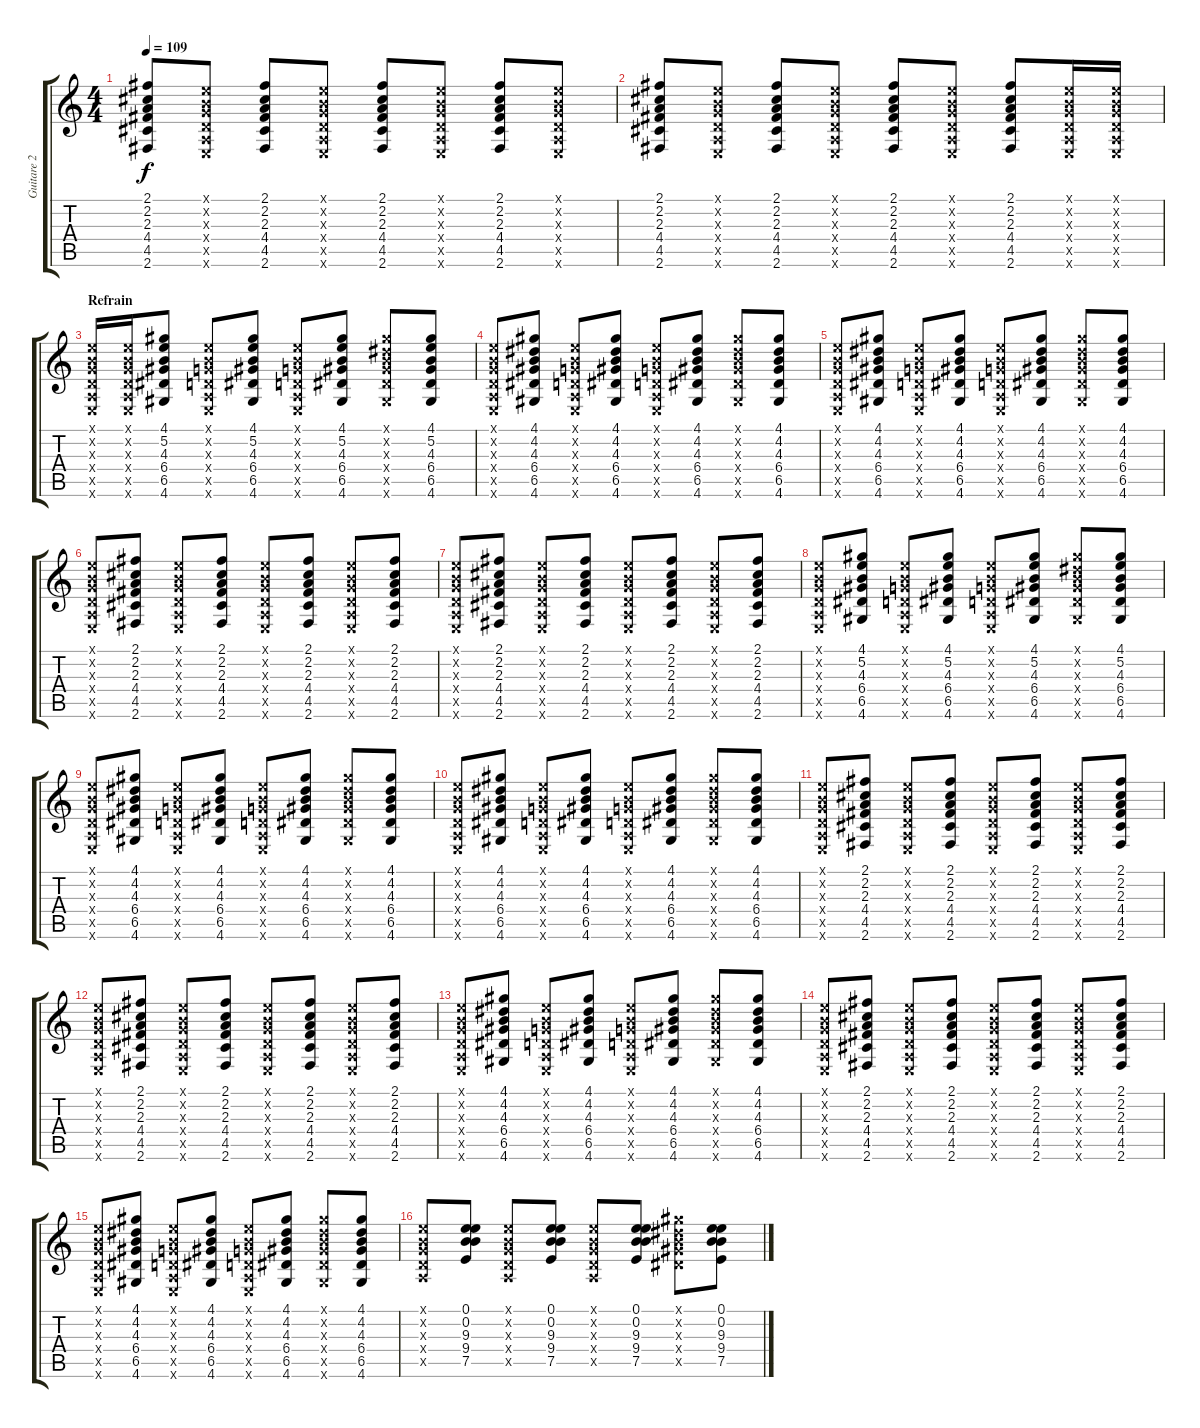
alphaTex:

\track ("Guitare 2" "Guitare 2") {instrument acousticguitarsteel}
\staff {score tabs}
\tuning (E4 B3 G3 D3 A2 E2) {hide}
\ts (4 4)
\tempo 109
\clef g2
\ks c
(2.1 2.2 2.3 4.4 4.5 2.6).8{dy f} (0.1{x} 0.2{x} 0.3{x} 0.4{x} 0.5{x} 0.6{x}).8 (2.1 2.2 2.3 4.4 4.5 2.6).8 (0.1{x} 0.2{x} 0.3{x} 0.4{x} 0.5{x} 0.6{x}).8 (2.1 2.2 2.3 4.4 4.5 2.6).8 (0.1{x} 0.2{x} 0.3{x} 0.4{x} 0.5{x} 0.6{x}).8 (2.1 2.2 2.3 4.4 4.5 2.6).8 (0.1{x} 0.2{x} 0.3{x} 0.4{x} 0.5{x} 0.6{x}).8 |
(2.1 2.2 2.3 4.4 4.5 2.6).8 (0.1{x} 0.2{x} 0.3{x} 0.4{x} 0.5{x} 0.6{x}).8 (2.1 2.2 2.3 4.4 4.5 2.6).8 (0.1{x} 0.2{x} 0.3{x} 0.4{x} 0.5{x} 0.6{x}).8 (2.1 2.2 2.3 4.4 4.5 2.6).8 (0.1{x} 0.2{x} 0.3{x} 0.4{x} 0.5{x} 0.6{x}).8 (2.1 2.2 2.3 4.4 4.5 2.6).8 (0.1{x} 0.2{x} 0.3{x} 0.4{x} 0.5{x} 0.6{x}).16 (0.1{x} 0.2{x} 0.3{x} 0.4{x} 0.5{x} 0.6{x}).16 |
\section ("" "Refrain")
(0.1{x} 0.2{x} 0.3{x} 0.4{x} 0.5{x} 0.6{x}).16 (0.1{x} 0.2{x} 0.3{x} 0.4{x} 0.5{x} 0.6{x}).16 (4.1 5.2 4.3 6.4 6.5 4.6).8 (0.1{x} 0.2{x} 0.3{x} 0.4{x} 0.5{x} 0.6{x}).8 (4.1 5.2 4.3 6.4 6.5 4.6).8 (0.1{x} 0.2{x} 0.3{x} 0.4{x} 0.5{x} 0.6{x}).8 (4.1 5.2 4.3 6.4 6.5 4.6).8 (4.1{x} 4.2{x} 4.3{x} 6.4{x} 6.5{x} 4.6{x}).8 (4.1 5.2 4.3 6.4 6.5 4.6).8 |
(0.1{x} 0.2{x} 0.3{x} 0.4{x} 0.5{x} 0.6{x}).8 (4.1 4.2 4.3 6.4 6.5 4.6).8 (0.1{x} 0.2{x} 0.3{x} 0.4{x} 0.5{x} 0.6{x}).8 (4.1 4.2 4.3 6.4 6.5 4.6).8 (0.1{x} 0.2{x} 0.3{x} 0.4{x} 0.5{x} 0.6{x}).8 (4.1 4.2 4.3 6.4 6.5 4.6).8 (4.1{x} 4.2{x} 4.3{x} 6.4{x} 6.5{x} 4.6{x}).8 (4.1 4.2 4.3 6.4 6.5 4.6).8 |
(0.1{x} 0.2{x} 0.3{x} 0.4{x} 0.5{x} 0.6{x}).8 (4.1 4.2 4.3 6.4 6.5 4.6).8 (0.1{x} 0.2{x} 0.3{x} 0.4{x} 0.5{x} 0.6{x}).8 (4.1 4.2 4.3 6.4 6.5 4.6).8 (0.1{x} 0.2{x} 0.3{x} 0.4{x} 0.5{x} 0.6{x}).8 (4.1 4.2 4.3 6.4 6.5 4.6).8 (4.1{x} 4.2{x} 4.3{x} 6.4{x} 6.5{x} 4.6{x}).8 (4.1 4.2 4.3 6.4 6.5 4.6).8 |
(0.1{x} 0.2{x} 0.3{x} 0.4{x} 0.5{x} 0.6{x}).8 (2.1 2.2 2.3 4.4 4.5 2.6).8 (0.1{x} 0.2{x} 0.3{x} 0.4{x} 0.5{x} 0.6{x}).8 (2.1 2.2 2.3 4.4 4.5 2.6).8 (0.1{x} 0.2{x} 0.3{x} 0.4{x} 0.5{x} 0.6{x}).8 (2.1 2.2 2.3 4.4 4.5 2.6).8 (0.1{x} 0.2{x} 0.3{x} 0.4{x} 0.5{x} 0.6{x}).8 (2.1 2.2 2.3 4.4 4.5 2.6).8 |
(0.1{x} 0.2{x} 0.3{x} 0.4{x} 0.5{x} 0.6{x}).8 (2.1 2.2 2.3 4.4 4.5 2.6).8 (0.1{x} 0.2{x} 0.3{x} 0.4{x} 0.5{x} 0.6{x}).8 (2.1 2.2 2.3 4.4 4.5 2.6).8 (0.1{x} 0.2{x} 0.3{x} 0.4{x} 0.5{x} 0.6{x}).8 (2.1 2.2 2.3 4.4 4.5 2.6).8 (0.1{x} 0.2{x} 0.3{x} 0.4{x} 0.5{x} 0.6{x}).8 (2.1 2.2 2.3 4.4 4.5 2.6).8 |
(0.1{x} 0.2{x} 0.3{x} 0.4{x} 0.5{x} 0.6{x}).8 (4.1 5.2 4.3 6.4 6.5 4.6).8 (0.1{x} 0.2{x} 0.3{x} 0.4{x} 0.5{x} 0.6{x}).8 (4.1 5.2 4.3 6.4 6.5 4.6).8 (0.1{x} 0.2{x} 0.3{x} 0.4{x} 0.5{x} 0.6{x}).8 (4.1 5.2 4.3 6.4 6.5 4.6).8 (4.1{x} 4.2{x} 4.3{x} 6.4{x} 6.5{x} 4.6{x}).8 (4.1 5.2 4.3 6.4 6.5 4.6).8 |
(0.1{x} 0.2{x} 0.3{x} 0.4{x} 0.5{x} 0.6{x}).8 (4.1 4.2 4.3 6.4 6.5 4.6).8 (0.1{x} 0.2{x} 0.3{x} 0.4{x} 0.5{x} 0.6{x}).8 (4.1 4.2 4.3 6.4 6.5 4.6).8 (0.1{x} 0.2{x} 0.3{x} 0.4{x} 0.5{x} 0.6{x}).8 (4.1 4.2 4.3 6.4 6.5 4.6).8 (4.1{x} 4.2{x} 4.3{x} 6.4{x} 6.5{x} 4.6{x}).8 (4.1 4.2 4.3 6.4 6.5 4.6).8 |
(0.1{x} 0.2{x} 0.3{x} 0.4{x} 0.5{x} 0.6{x}).8 (4.1 4.2 4.3 6.4 6.5 4.6).8 (0.1{x} 0.2{x} 0.3{x} 0.4{x} 0.5{x} 0.6{x}).8 (4.1 4.2 4.3 6.4 6.5 4.6).8 (0.1{x} 0.2{x} 0.3{x} 0.4{x} 0.5{x} 0.6{x}).8 (4.1 4.2 4.3 6.4 6.5 4.6).8 (4.1{x} 4.2{x} 4.3{x} 6.4{x} 6.5{x} 4.6{x}).8 (4.1 4.2 4.3 6.4 6.5 4.6).8 |
(0.1{x} 0.2{x} 0.3{x} 0.4{x} 0.5{x} 0.6{x}).8 (2.1 2.2 2.3 4.4 4.5 2.6).8 (0.1{x} 0.2{x} 0.3{x} 0.4{x} 0.5{x} 0.6{x}).8 (2.1 2.2 2.3 4.4 4.5 2.6).8 (0.1{x} 0.2{x} 0.3{x} 0.4{x} 0.5{x} 0.6{x}).8 (2.1 2.2 2.3 4.4 4.5 2.6).8 (0.1{x} 0.2{x} 0.3{x} 0.4{x} 0.5{x} 0.6{x}).8 (2.1 2.2 2.3 4.4 4.5 2.6).8 |
(0.1{x} 0.2{x} 0.3{x} 0.4{x} 0.5{x} 0.6{x}).8 (2.1 2.2 2.3 4.4 4.5 2.6).8 (0.1{x} 0.2{x} 0.3{x} 0.4{x} 0.5{x} 0.6{x}).8 (2.1 2.2 2.3 4.4 4.5 2.6).8 (0.1{x} 0.2{x} 0.3{x} 0.4{x} 0.5{x} 0.6{x}).8 (2.1 2.2 2.3 4.4 4.5 2.6).8 (0.1{x} 0.2{x} 0.3{x} 0.4{x} 0.5{x} 0.6{x}).8 (2.1 2.2 2.3 4.4 4.5 2.6).8 |
(0.1{x} 0.2{x} 0.3{x} 0.4{x} 0.5{x} 0.6{x}).8 (4.1 4.2 4.3 6.4 6.5 4.6).8 (0.1{x} 0.2{x} 0.3{x} 0.4{x} 0.5{x} 0.6{x}).8 (4.1 4.2 4.3 6.4 6.5 4.6).8 (0.1{x} 0.2{x} 0.3{x} 0.4{x} 0.5{x} 0.6{x}).8 (4.1 4.2 4.3 6.4 6.5 4.6).8 (4.1{x} 4.2{x} 4.3{x} 6.4{x} 6.5{x} 4.6{x}).8 (4.1 4.2 4.3 6.4 6.5 4.6).8 |
(0.1{x} 0.2{x} 0.3{x} 0.4{x} 0.5{x} 0.6{x}).8 (2.1 2.2 2.3 4.4 4.5 2.6).8 (0.1{x} 0.2{x} 0.3{x} 0.4{x} 0.5{x} 0.6{x}).8 (2.1 2.2 2.3 4.4 4.5 2.6).8 (0.1{x} 0.2{x} 0.3{x} 0.4{x} 0.5{x} 0.6{x}).8 (2.1 2.2 2.3 4.4 4.5 2.6).8 (0.1{x} 0.2{x} 0.3{x} 0.4{x} 0.5{x} 0.6{x}).8 (2.1 2.2 2.3 4.4 4.5 2.6).8 |
(0.1{x} 0.2{x} 0.3{x} 0.4{x} 0.5{x} 0.6{x}).8 (4.1 4.2 4.3 6.4 6.5 4.6).8 (0.1{x} 0.2{x} 0.3{x} 0.4{x} 0.5{x} 0.6{x}).8 (4.1 4.2 4.3 6.4 6.5 4.6).8 (0.1{x} 0.2{x} 0.3{x} 0.4{x} 0.5{x} 0.6{x}).8 (4.1 4.2 4.3 6.4 6.5 4.6).8 (4.1{x} 4.2{x} 4.3{x} 6.4{x} 6.5{x} 4.6{x}).8 (4.1 4.2 4.3 6.4 6.5 4.6).8 |
(0.1{x} 0.2{x} 0.3{x} 0.4{x} 0.5{x}).8 (0.1 0.2 9.3 9.4 7.5).8 (0.1{x} 0.2{x} 0.3{x} 0.4{x} 0.5{x}).8 (0.1 0.2 9.3 9.4 7.5).8 (0.1{x} 0.2{x} 0.3{x} 0.4{x} 0.5{x}).8 (0.1 0.2 9.3 9.4 7.5).8 (4.1{x} 4.2{x} 4.3{x} 6.4{x} 6.5{x}).8 (0.1 0.2 9.3 9.4 7.5).8
